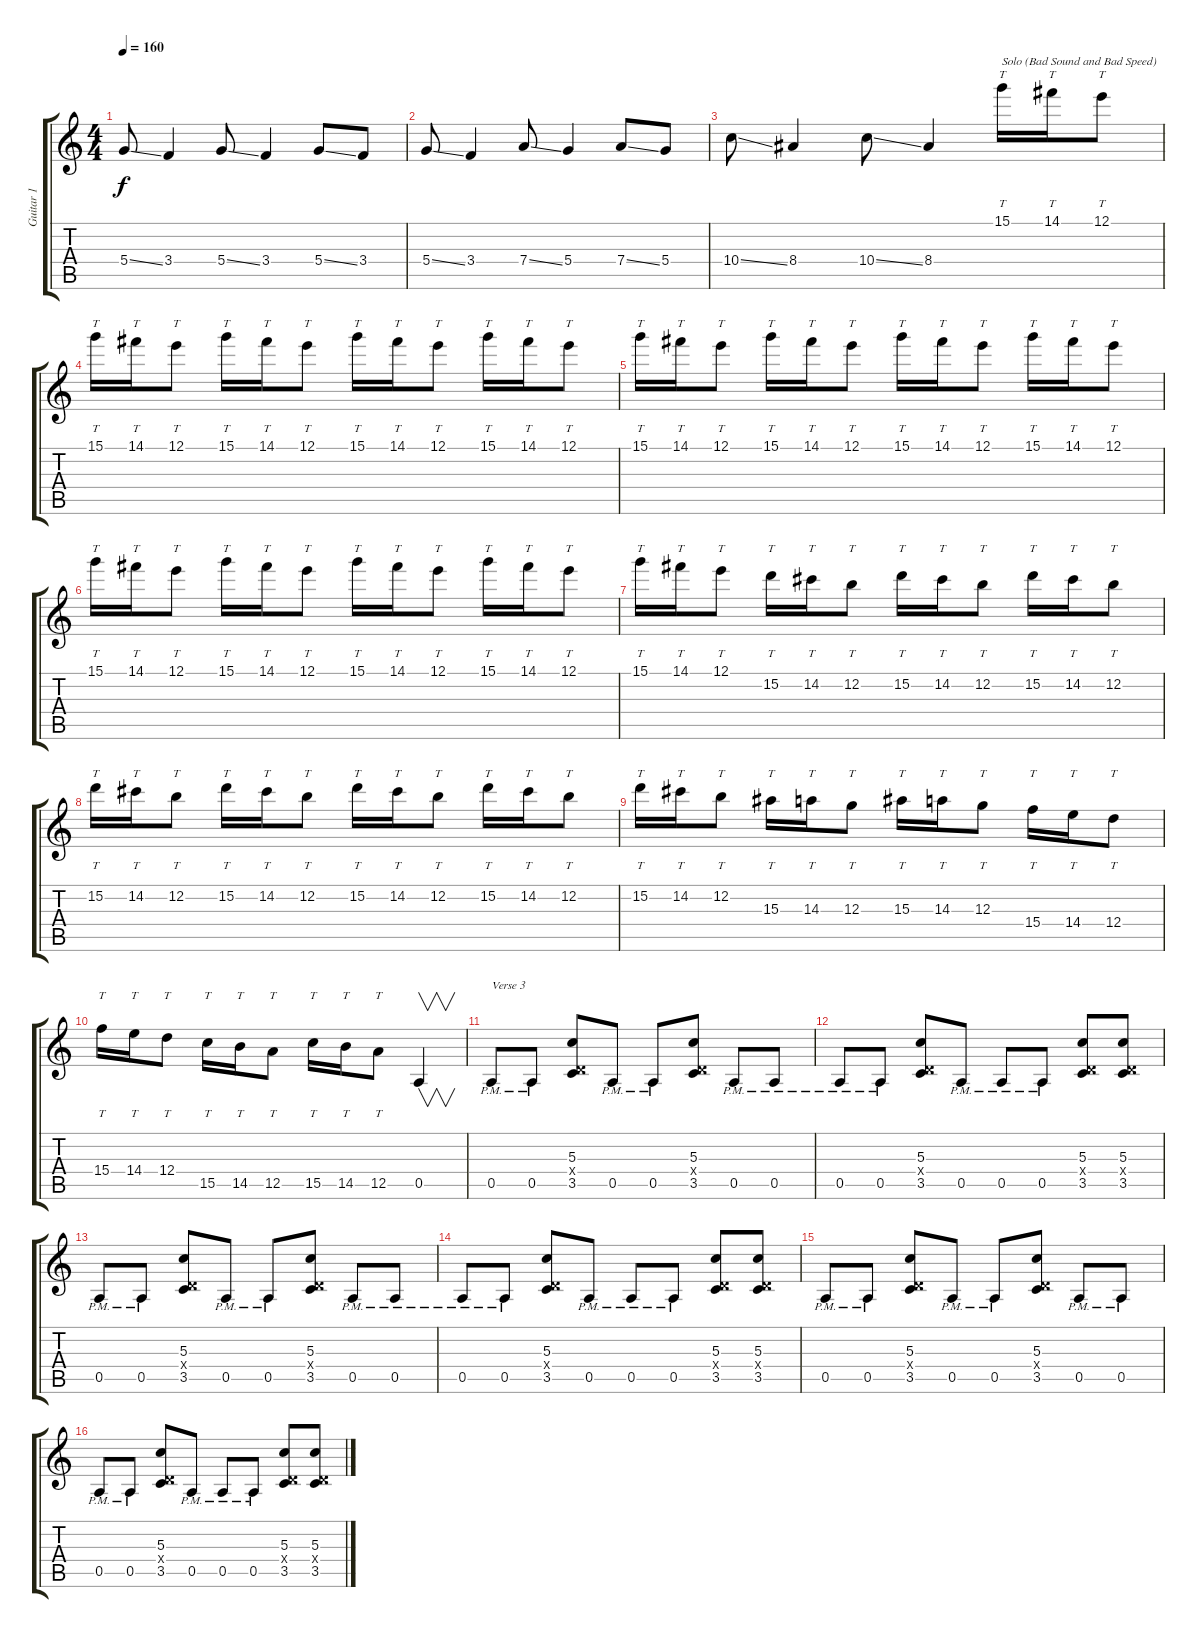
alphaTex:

\track ("Guitar 1" "Guitar 1") {instrument overdrivenguitar}
\staff {score tabs}
\tuning (E4 B3 G3 D3 A2 E2) {hide}
\ts (4 4)
\tempo 160
\clef g2
\ks c
5.4{ss}.8{dy f} 3.4.4 5.4{ss}.8 3.4.4 5.4{ss}.8 3.4.8 |
5.4{ss}.8 3.4.4 7.4{ss}.8 5.4.4 7.4{ss}.8 5.4.8 |
10.4{ss}.8 8.4.4 10.4{ss}.8 8.4.4 15.1.16{tt txt "Solo (Bad Sound and Bad Speed)"} 14.1.16{tt} 12.1.8{tt} |
15.1.16{tt} 14.1.16{tt} 12.1.8{tt} 15.1.16{tt} 14.1.16{tt} 12.1.8{tt} 15.1.16{tt} 14.1.16{tt} 12.1.8{tt} 15.1.16{tt} 14.1.16{tt} 12.1.8{tt} |
15.1.16{tt} 14.1.16{tt} 12.1.8{tt} 15.1.16{tt} 14.1.16{tt} 12.1.8{tt} 15.1.16{tt} 14.1.16{tt} 12.1.8{tt} 15.1.16{tt} 14.1.16{tt} 12.1.8{tt} |
15.1.16{tt} 14.1.16{tt} 12.1.8{tt} 15.1.16{tt} 14.1.16{tt} 12.1.8{tt} 15.1.16{tt} 14.1.16{tt} 12.1.8{tt} 15.1.16{tt} 14.1.16{tt} 12.1.8{tt} |
15.1.16{tt} 14.1.16{tt} 12.1.8{tt} 15.2.16{tt} 14.2.16{tt} 12.2.8{tt} 15.2.16{tt} 14.2.16{tt} 12.2.8{tt} 15.2.16{tt} 14.2.16{tt} 12.2.8{tt} |
15.2.16{tt} 14.2.16{tt} 12.2.8{tt} 15.2.16{tt} 14.2.16{tt} 12.2.8{tt} 15.2.16{tt} 14.2.16{tt} 12.2.8{tt} 15.2.16{tt} 14.2.16{tt} 12.2.8{tt} |
15.2.16{tt} 14.2.16{tt} 12.2.8{tt} 15.3.16{tt} 14.3.16{tt} 12.3.8{tt} 15.3.16{tt} 14.3.16{tt} 12.3.8{tt} 15.4.16{tt} 14.4.16{tt} 12.4.8{tt} |
15.4.16{tt} 14.4.16{tt} 12.4.8{tt} 15.5.16{tt} 14.5.16{tt} 12.5.8{tt} 15.5.16{tt} 14.5.16{tt} 12.5.8{tt} 0.5.4{v} |
0.5{pm}.8{txt "Verse 3"} 0.5{pm}.8 (5.3 0.4{x} 3.5).8 0.5{pm}.8 0.5{pm}.8 (5.3 0.4{x} 3.5).8 0.5{pm}.8 0.5{pm}.8 |
0.5{pm}.8 0.5{pm}.8 (5.3 0.4{x} 3.5).8 0.5{pm}.8 0.5{pm}.8 0.5{pm}.8 (5.3 0.4{x} 3.5).8 (5.3 0.4{x} 3.5).8 |
0.5{pm}.8 0.5{pm}.8 (5.3 0.4{x} 3.5).8 0.5{pm}.8 0.5{pm}.8 (5.3 0.4{x} 3.5).8 0.5{pm}.8 0.5{pm}.8 |
0.5{pm}.8 0.5{pm}.8 (5.3 0.4{x} 3.5).8 0.5{pm}.8 0.5{pm}.8 0.5{pm}.8 (5.3 0.4{x} 3.5).8 (5.3 0.4{x} 3.5).8 |
0.5{pm}.8 0.5{pm}.8 (5.3 0.4{x} 3.5).8 0.5{pm}.8 0.5{pm}.8 (5.3 0.4{x} 3.5).8 0.5{pm}.8 0.5{pm}.8 |
0.5{pm}.8 0.5{pm}.8 (5.3 0.4{x} 3.5).8 0.5{pm}.8 0.5{pm}.8 0.5{pm}.8 (5.3 0.4{x} 3.5).8 (5.3 0.4{x} 3.5).8
